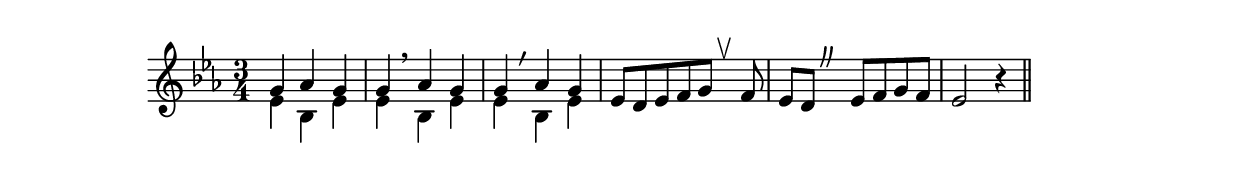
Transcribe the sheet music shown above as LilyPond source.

%% DO NOT EDIT this file manually; it is automatically
%% generated from LSR http://lsr.di.unimi.it
%% Make any changes in LSR itself, or in Documentation/snippets/new/ ,
%% and then run scripts/auxiliar/makelsr.py
%%
%% This file is in the public domain.
\version "2.18.0"

\header {
  lsrtags = "expressive-marks, symbols-and-glyphs"

  texidoc = "
Breathing signs are available in different tastes: commas (default),
ticks, vees and @qq{railroad tracks} (caesura).

"
  doctitle = "Breathing signs"
} % begin verbatim


\new Staff \relative c'' {
  \key es \major
  \time 3/4
  % this bar contains no \breathe
  << { g4 as g } \\ { es4 bes es } >> |
  % Modern notation:
  % by default, \breathe uses the rcomma, just as if saying:
  % \override BreathingSign.text = #(make-musicglyph-markup "scripts.rcomma")
  << { g4 as g } \\ { es4 \breathe bes es } >> |

  % rvarcomma and lvarcomma are variations of the default rcomma and lcomma
  % N.B.: must use Staff context here, since we start a Voice below
  \override Staff.BreathingSign.text = \markup { \musicglyph #"scripts.rvarcomma" }
  << { g4 as g } \\ { es4 \breathe bes es } >> |

  % vee
  \override BreathingSign.text = \markup { \musicglyph #"scripts.upbow" }
  es8[ d es f g] \breathe f |

  % caesura
  \override BreathingSign.text = \markup { \musicglyph #"scripts.caesura.curved" }
  es8[ d] \breathe es[ f g f] |
  es2 r4 \bar "||"
}
